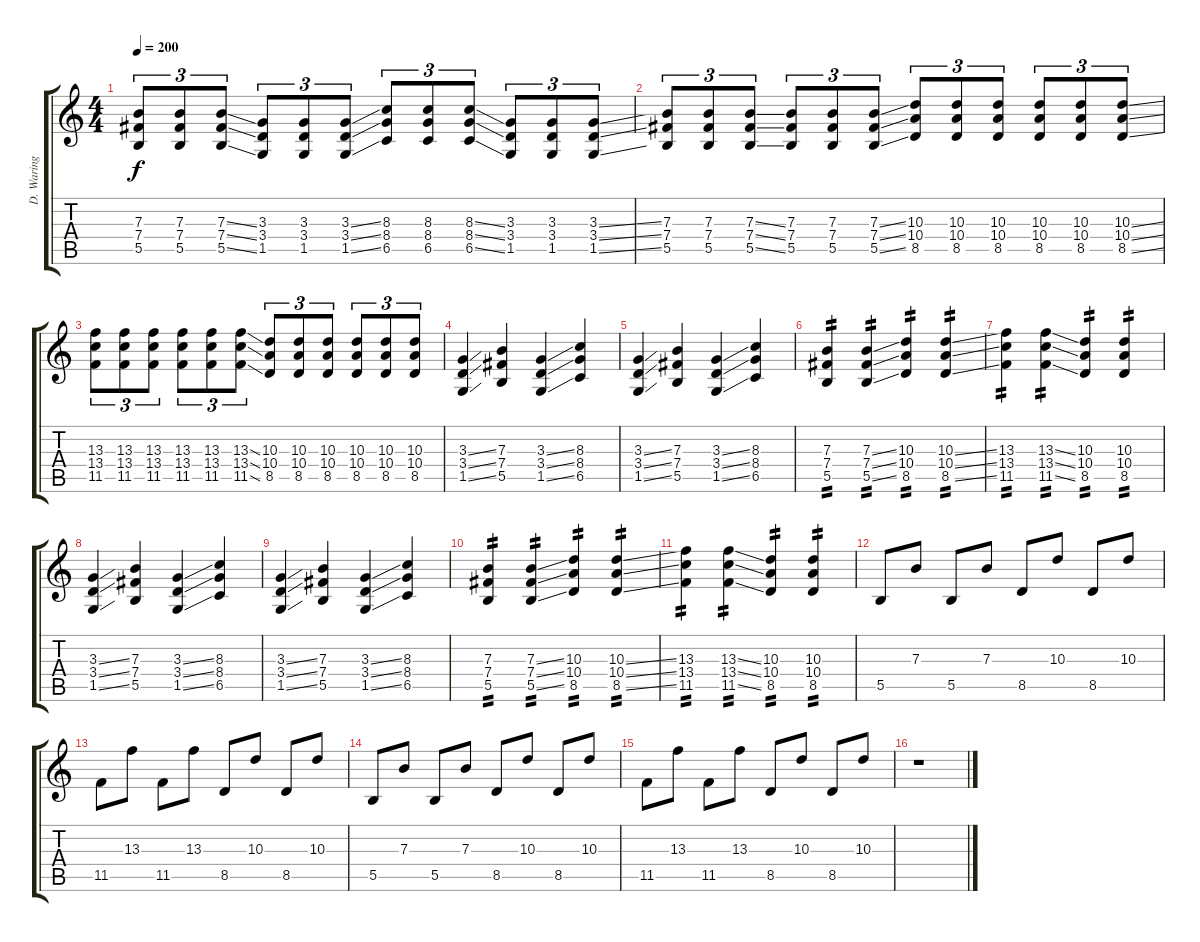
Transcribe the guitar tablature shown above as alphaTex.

\track ("D. Waring Gtr." "D. Waring ") {instrument distortionguitar}
\staff {score tabs}
\tuning (Db4 Ab3 E3 B2 Gb2 Db2) {hide}
\ts (4 4)
\tempo 200
\clef g2
\ks c
(7.3 7.4 5.5).8{tu (3 2) dy f} (7.3 7.4 5.5).8{tu (3 2)} (7.3{ss} 7.4{ss} 5.5{ss}).8{tu (3 2)} (3.3 3.4 1.5).8{tu (3 2)} (3.3 3.4 1.5).8{tu (3 2)} (3.3{ss} 3.4{ss} 1.5{ss}).8{tu (3 2)} (8.3 8.4 6.5).8{tu (3 2)} (8.3 8.4 6.5).8{tu (3 2)} (8.3{ss} 8.4{ss} 6.5{ss}).8{tu (3 2)} (3.3 3.4 1.5).8{tu (3 2)} (3.3 3.4 1.5).8{tu (3 2)} (3.3{ss} 3.4{ss} 1.5{ss}).8{tu (3 2)} |
(7.3 7.4 5.5).8{tu (3 2)} (7.3 7.4 5.5).8{tu (3 2)} (7.3{ss} 7.4{ss} 5.5{ss}).8{tu (3 2)} (7.3 7.4 5.5).8{tu (3 2)} (7.3 7.4 5.5).8{tu (3 2)} (7.3{ss} 7.4{ss} 5.5{ss}).8{tu (3 2)} (10.3 10.4 8.5).8{tu (3 2)} (10.3 10.4 8.5).8{tu (3 2)} (10.3 10.4 8.5).8{tu (3 2)} (10.3 10.4 8.5).8{tu (3 2)} (10.3 10.4 8.5).8{tu (3 2)} (10.3{ss} 10.4{ss} 8.5{ss}).8{tu (3 2)} |
(13.3 13.4 11.5).8{tu (3 2)} (13.3 13.4 11.5).8{tu (3 2)} (13.3 13.4 11.5).8{tu (3 2)} (13.3 13.4 11.5).8{tu (3 2)} (13.3 13.4 11.5).8{tu (3 2)} (13.3{ss} 13.4{ss} 11.5{ss}).8{tu (3 2)} (10.3 10.4 8.5).8{tu (3 2)} (10.3 10.4 8.5).8{tu (3 2)} (10.3 10.4 8.5).8{tu (3 2)} (10.3 10.4 8.5).8{tu (3 2)} (10.3 10.4 8.5).8{tu (3 2)} (10.3 10.4 8.5).8{tu (3 2)} |
(3.3{ss} 3.4{ss} 1.5{ss}).4 (7.3 7.4 5.5).4 (3.3{ss} 3.4{ss} 1.5{ss}).4 (8.3 8.4 6.5).4 |
(3.3{ss} 3.4{ss} 1.5{ss}).4 (7.3 7.4 5.5).4 (3.3{ss} 3.4{ss} 1.5{ss}).4 (8.3 8.4 6.5).4 |
(7.3 7.4 5.5).4{tp 2} (7.3{ss} 7.4{ss} 5.5{ss}).4{tp 2} (10.3 10.4 8.5).4{tp 2} (10.3{ss} 10.4{ss} 8.5{ss}).4{tp 2} |
(13.3 13.4 11.5).4{tp 2} (13.3{ss} 13.4{ss} 11.5{ss}).4{tp 2} (10.3 10.4 8.5).4{tp 2} (10.3 10.4 8.5).4{tp 2} |
(3.3{ss} 3.4{ss} 1.5{ss}).4 (7.3 7.4 5.5).4 (3.3{ss} 3.4{ss} 1.5{ss}).4 (8.3 8.4 6.5).4 |
(3.3{ss} 3.4{ss} 1.5{ss}).4 (7.3 7.4 5.5).4 (3.3{ss} 3.4{ss} 1.5{ss}).4 (8.3 8.4 6.5).4 |
(7.3 7.4 5.5).4{tp 2} (7.3{ss} 7.4{ss} 5.5{ss}).4{tp 2} (10.3 10.4 8.5).4{tp 2} (10.3{ss} 10.4{ss} 8.5{ss}).4{tp 2} |
(13.3 13.4 11.5).4{tp 2} (13.3{ss} 13.4{ss} 11.5{ss}).4{tp 2} (10.3 10.4 8.5).4{tp 2} (10.3 10.4 8.5).4{tp 2} |
5.5.8 7.3.8 5.5.8 7.3.8 8.5.8 10.3.8 8.5.8 10.3.8 |
11.5.8 13.3.8 11.5.8 13.3.8 8.5.8 10.3.8 8.5.8 10.3.8 |
5.5.8 7.3.8 5.5.8 7.3.8 8.5.8 10.3.8 8.5.8 10.3.8 |
11.5.8 13.3.8 11.5.8 13.3.8 8.5.8 10.3.8 8.5.8 10.3.8 |
r.1
